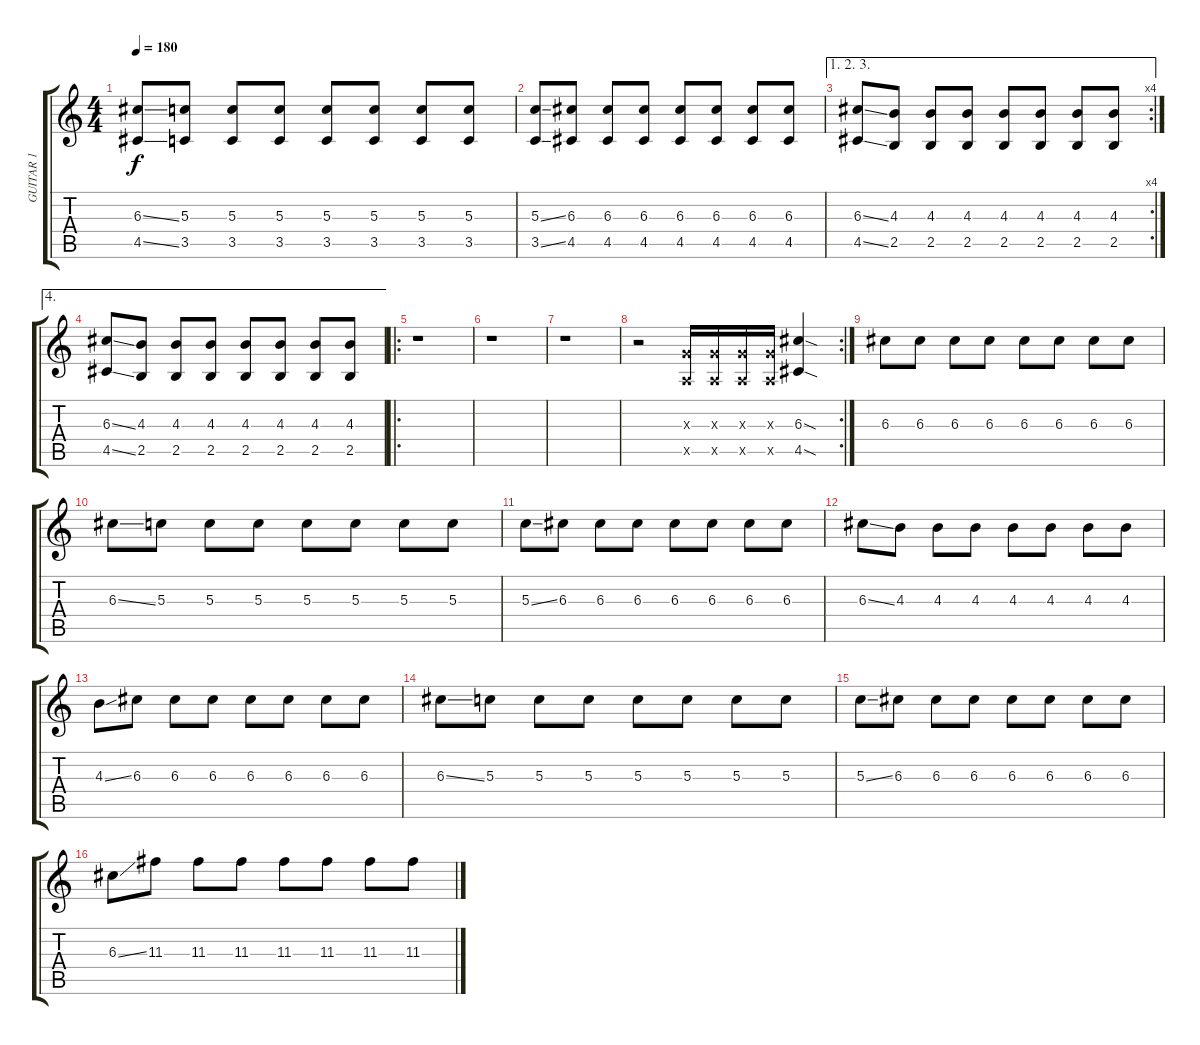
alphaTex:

\track ("GUITAR 1" "GUITAR 1") {instrument overdrivenguitar}
\staff {score tabs}
\tuning (E4 B3 G3 D3 A2 E2) {hide}
\ts (4 4)
\tempo 180
\clef g2
\ks c
(6.3{ss} 4.5{ss}).8{dy f} (5.3 3.5).8 (5.3 3.5).8 (5.3 3.5).8 (5.3 3.5).8 (5.3 3.5).8 (5.3 3.5).8 (5.3 3.5).8 |
(5.3{ss} 3.5{ss}).8 (6.3 4.5).8 (6.3 4.5).8 (6.3 4.5).8 (6.3 4.5).8 (6.3 4.5).8 (6.3 4.5).8 (6.3 4.5).8 |
\ae (1 2 3)
\rc 4
(6.3{ss} 4.5{ss}).8 (4.3 2.5).8 (4.3 2.5).8 (4.3 2.5).8 (4.3 2.5).8 (4.3 2.5).8 (4.3 2.5).8 (4.3 2.5).8 |
\ae 4
(6.3{ss} 4.5{ss}).8 (4.3 2.5).8 (4.3 2.5).8 (4.3 2.5).8 (4.3 2.5).8 (4.3 2.5).8 (4.3 2.5).8 (4.3 2.5).8 |
\ro
r.1{volume 13} |
r.1 |
r.1 |
\rc 2
r.2 (0.3{x} 0.5{x}).16 (0.3{x} 0.5{x}).16 (0.3{x} 0.5{x}).16 (0.3{x} 0.5{x}).16 (6.3{sod} 4.5{sod}).4 |
6.3.8{volume 15} 6.3.8 6.3.8 6.3.8 6.3.8 6.3.8 6.3.8 6.3.8 |
6.3{ss}.8 5.3.8 5.3.8 5.3.8 5.3.8 5.3.8 5.3.8 5.3.8 |
5.3{ss}.8 6.3.8 6.3.8 6.3.8 6.3.8 6.3.8 6.3.8 6.3.8 |
6.3{ss}.8 4.3.8 4.3.8 4.3.8 4.3.8 4.3.8 4.3.8 4.3.8 |
4.3{ss}.8{volume 15} 6.3.8 6.3.8 6.3.8 6.3.8 6.3.8 6.3.8 6.3.8 |
6.3{ss}.8 5.3.8 5.3.8 5.3.8 5.3.8 5.3.8 5.3.8 5.3.8 |
5.3{ss}.8 6.3.8 6.3.8 6.3.8 6.3.8 6.3.8 6.3.8 6.3.8 |
6.3{ss}.8 11.3.8 11.3.8 11.3.8 11.3.8 11.3.8 11.3.8 11.3.8
